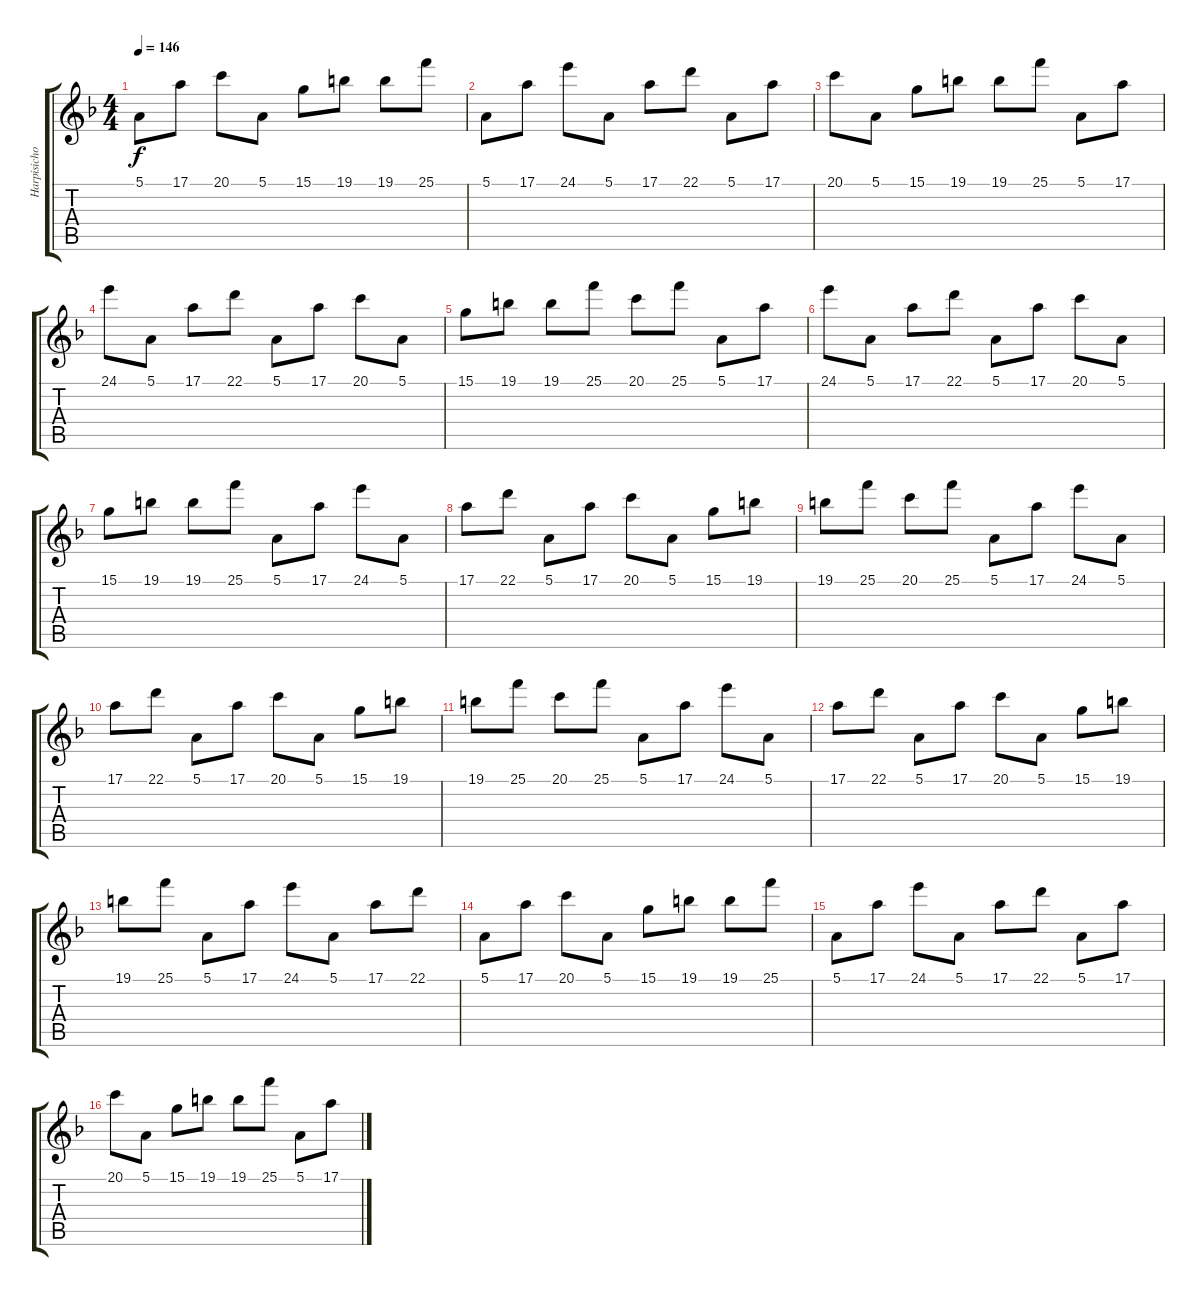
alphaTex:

\track ("Harpisichord" "Harpisicho") {instrument harpsichord}
\staff {score tabs}
\tuning (E4 B3 G3 D3 A2 E2) {hide}
\ts (4 4)
\tempo 146
\clef g2
\ks dminor
5.1.8{dy f} 17.1.8 20.1.8 5.1.8 15.1.8 19.1.8 19.1.8 25.1.8 |
5.1.8 17.1.8 24.1.8 5.1.8 17.1.8 22.1.8 5.1.8 17.1.8 |
20.1.8 5.1.8 15.1.8 19.1.8 19.1.8 25.1.8 5.1.8 17.1.8 |
24.1.8 5.1.8 17.1.8 22.1.8 5.1.8 17.1.8 20.1.8 5.1.8 |
15.1.8 19.1.8 19.1.8 25.1.8 20.1.8 25.1.8 5.1.8 17.1.8 |
24.1.8 5.1.8 17.1.8 22.1.8 5.1.8 17.1.8 20.1.8 5.1.8 |
15.1.8 19.1.8 19.1.8 25.1.8 5.1.8 17.1.8 24.1.8 5.1.8 |
17.1.8 22.1.8 5.1.8 17.1.8 20.1.8 5.1.8 15.1.8 19.1.8 |
19.1.8 25.1.8 20.1.8 25.1.8 5.1.8 17.1.8 24.1.8 5.1.8 |
17.1.8 22.1.8 5.1.8 17.1.8 20.1.8 5.1.8 15.1.8 19.1.8 |
19.1.8 25.1.8 20.1.8 25.1.8 5.1.8 17.1.8 24.1.8 5.1.8 |
17.1.8 22.1.8 5.1.8 17.1.8 20.1.8 5.1.8 15.1.8 19.1.8 |
19.1.8 25.1.8 5.1.8 17.1.8 24.1.8 5.1.8 17.1.8 22.1.8 |
5.1.8 17.1.8 20.1.8 5.1.8 15.1.8 19.1.8 19.1.8 25.1.8 |
5.1.8 17.1.8 24.1.8 5.1.8 17.1.8 22.1.8 5.1.8 17.1.8 |
20.1.8 5.1.8 15.1.8 19.1.8 19.1.8 25.1.8 5.1.8 17.1.8
